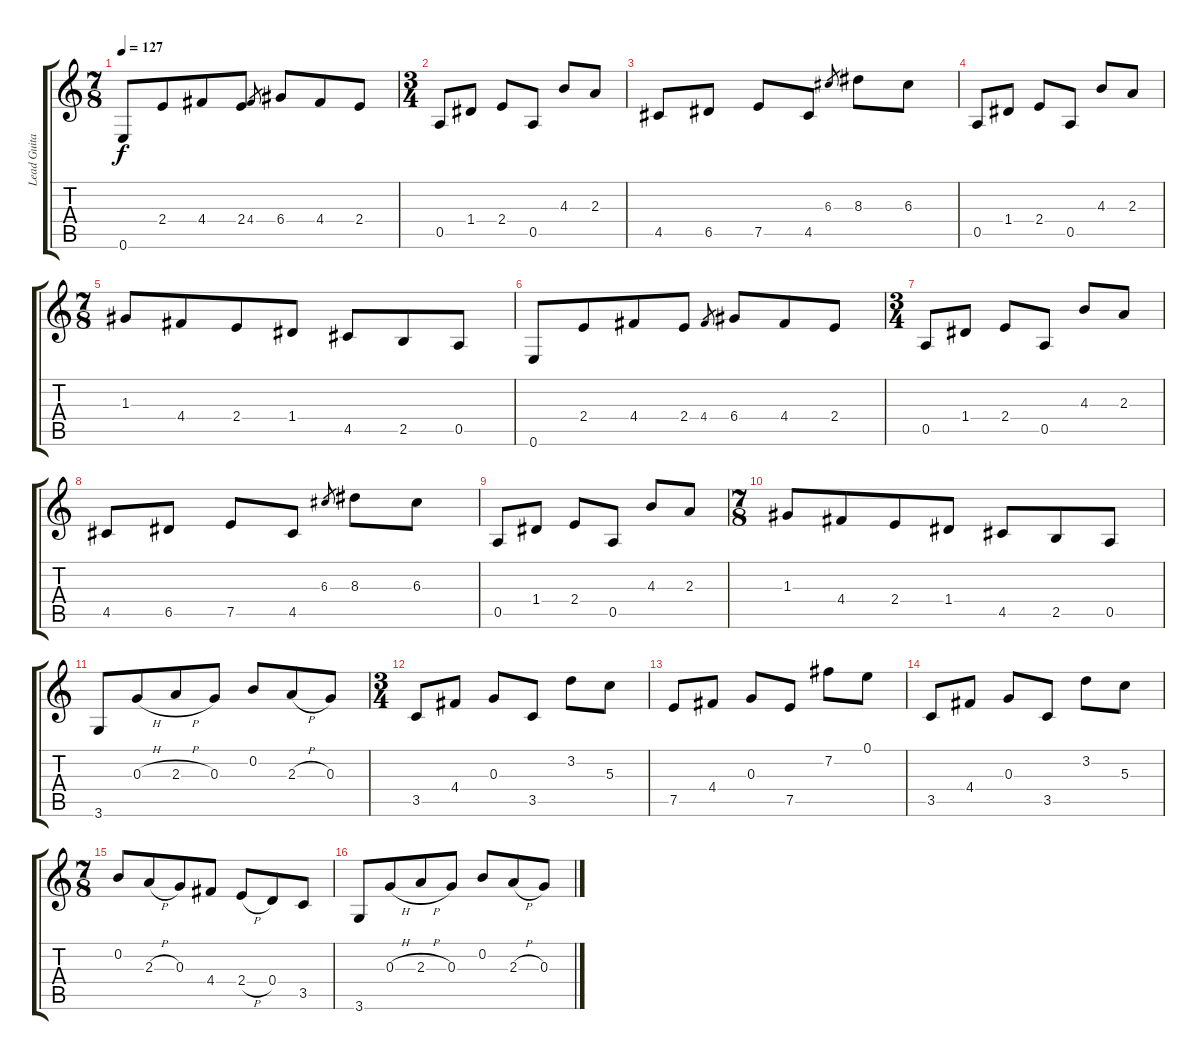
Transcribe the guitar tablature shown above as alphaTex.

\track ("Lead Guitar" "Lead Guita") {instrument overdrivenguitar}
\staff {score tabs}
\tuning (E4 B3 G3 D3 A2 E2) {hide}
\ts (7 8)
\tempo 127
\clef g2
\ks c
0.6.8{dy f instrument overdrivenguitar} 2.4.8 4.4.8 2.4.8 4.4.8{gr} 6.4.8 4.4.8 2.4.8 |
\ts (3 4)
0.5.8 1.4.8 2.4.8 0.5.8 4.3.8 2.3.8 |
4.5.8 6.5.8 7.5.8 4.5.8 6.3.8{gr} 8.3.8 6.3.8 |
0.5.8 1.4.8 2.4.8 0.5.8 4.3.8 2.3.8 |
\ts (7 8)
1.3.8 4.4.8 2.4.8 1.4.8 4.5.8 2.5.8 0.5.8 |
0.6.8 2.4.8 4.4.8 2.4.8 4.4.8{gr} 6.4.8 4.4.8 2.4.8 |
\ts (3 4)
0.5.8 1.4.8 2.4.8 0.5.8 4.3.8 2.3.8 |
4.5.8 6.5.8 7.5.8 4.5.8 6.3.8{gr} 8.3.8 6.3.8 |
0.5.8 1.4.8 2.4.8 0.5.8 4.3.8 2.3.8 |
\ts (7 8)
1.3.8 4.4.8 2.4.8 1.4.8 4.5.8 2.5.8 0.5.8 |
3.6.8 0.3{h}.8 2.3{h}.8 0.3.8 0.2.8 2.3{h}.8 0.3.8 |
\ts (3 4)
3.5.8 4.4.8 0.3.8 3.5.8 3.2.8 5.3.8 |
7.5.8 4.4.8 0.3.8 7.5.8 7.2.8 0.1.8 |
3.5.8 4.4.8 0.3.8 3.5.8 3.2.8 5.3.8 |
\ts (7 8)
0.2.8 2.3{h}.8 0.3.8 4.4.8 2.4{h}.8 0.4.8 3.5.8 |
3.6.8 0.3{h}.8 2.3{h}.8 0.3.8 0.2.8 2.3{h}.8 0.3.8
